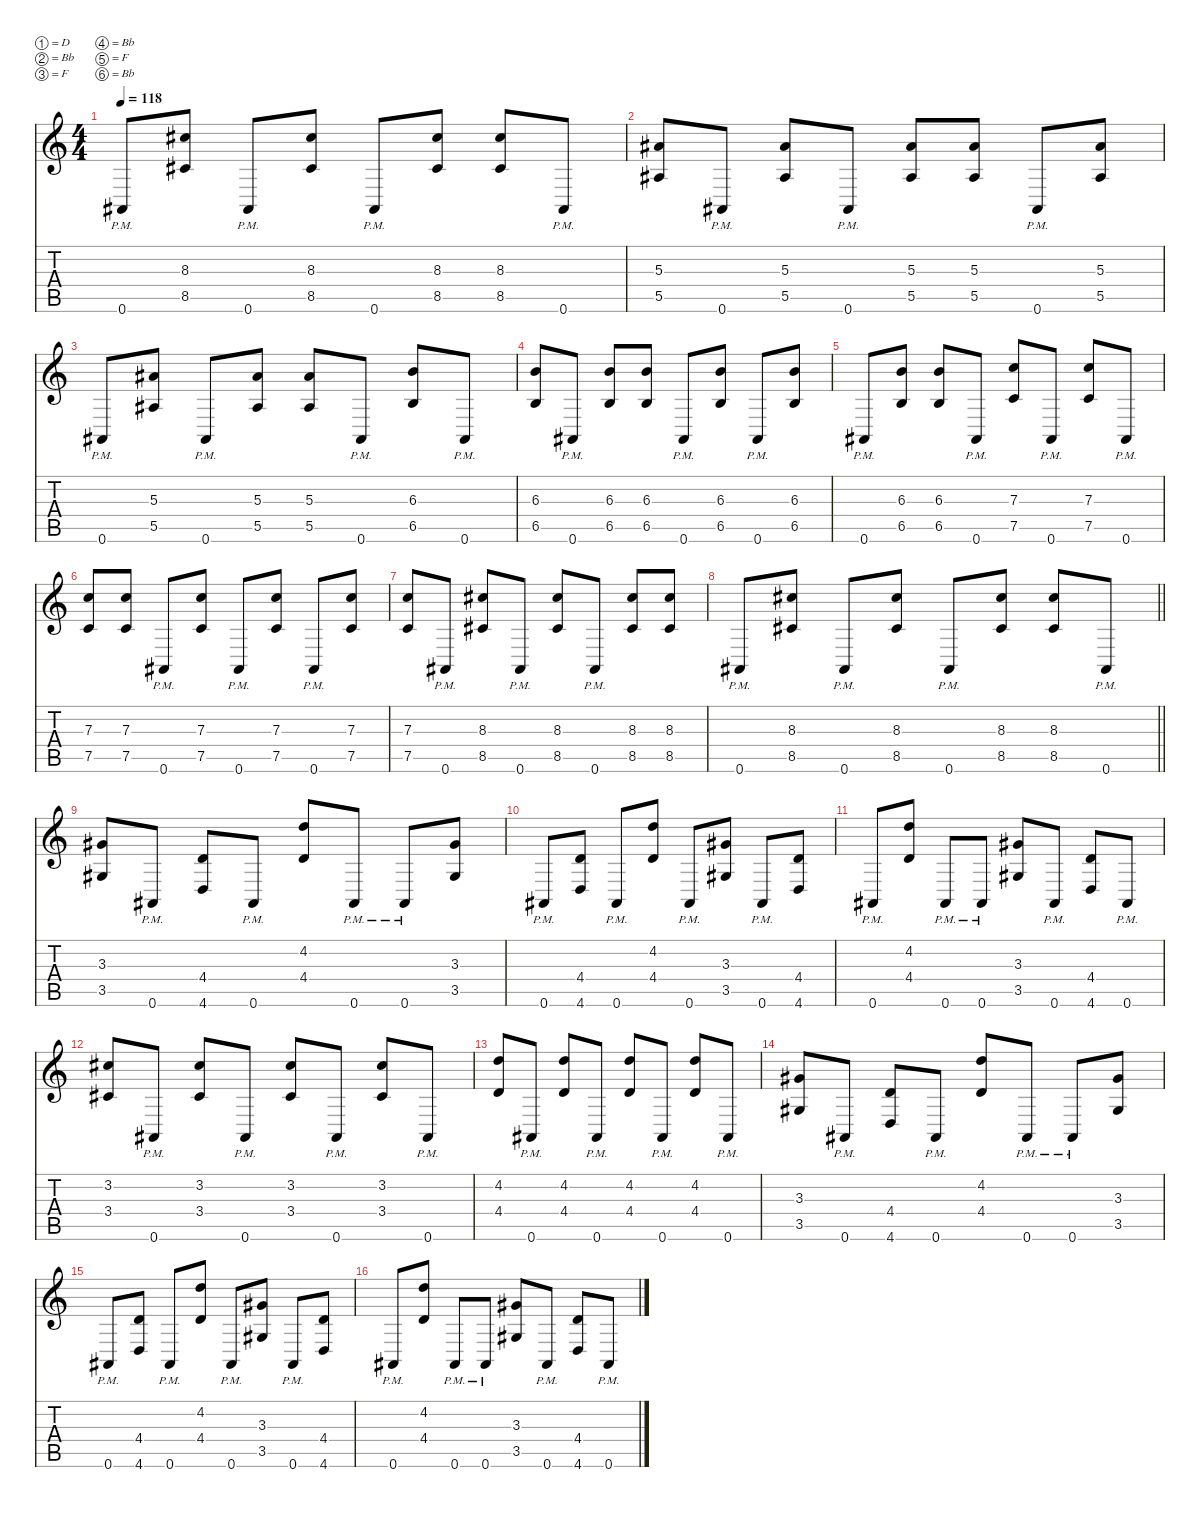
\defaultSystemsLayout 4
\hideDynamics
\bracketExtendMode nobrackets
\singleTrackTrackNamePolicy hidden
\multiTrackTrackNamePolicy hidden
\firstSystemTrackNameMode fullname
\otherSystemsTrackNameOrientation horizontal
\track ("Guitar Distort." "od.guit.") {defaultSystemsLayout 8 instrument overdrivenguitar}
\staff {score tabs}
\tuning (D4 Bb3 F3 Bb2 F2 Bb1)
\ts (4 4)
\tempo 118
\clef g2
\ks c
0.6{pm acc #}.8{dy f beam Up} (8.3{acc #} 8.5{acc #}).8{beam Up} 0.6{pm acc #}.8{beam Up} (8.3{acc #} 8.5{acc #}).8{beam Up} 0.6{pm acc #}.8{beam Up} (8.3{acc #} 8.5{acc #}).8{beam Up} (8.3{acc #} 8.5{acc #}).8{beam Up} 0.6{pm acc #}.8{beam Up} |
(5.3{acc #} 5.5{acc #}).8{beam Up} 0.6{pm acc #}.8{beam Up} (5.3{acc #} 5.5{acc #}).8{beam Up} 0.6{pm acc #}.8{beam Up} (5.3{acc #} 5.5{acc #}).8{beam Up} (5.3{acc #} 5.5{acc #}).8{beam Up} 0.6{pm acc #}.8{beam Up} (5.3{acc #} 5.5{acc #}).8{beam Up} |
0.6{pm acc #}.8{beam Up} (5.3{acc #} 5.5{acc #}).8{beam Up} 0.6{pm acc #}.8{beam Up} (5.3{acc #} 5.5{acc #}).8{beam Up} (5.3{acc #} 5.5{acc #}).8{beam Up} 0.6{pm acc #}.8{beam Up} (6.3 6.5).8{beam Up} 0.6{pm acc #}.8{beam Up} |
(6.3 6.5).8{beam Up} 0.6{pm acc #}.8{beam Up} (6.3 6.5).8{beam Up} (6.3 6.5).8{beam Up} 0.6{pm acc #}.8{beam Up} (6.3 6.5).8{beam Up} 0.6{pm acc #}.8{beam Up} (6.3 6.5).8{beam Up} |
0.6{pm acc #}.8{beam Up} (6.3 6.5).8{beam Up} (6.3 6.5).8{beam Up} 0.6{pm acc #}.8{beam Up} (7.3 7.5).8{beam Up} 0.6{pm acc #}.8{beam Up} (7.3 7.5).8{beam Up} 0.6{pm acc #}.8{beam Up} |
(7.3 7.5).8{beam Up} (7.3 7.5).8{beam Up} 0.6{pm acc #}.8{beam Up} (7.3 7.5).8{beam Up} 0.6{pm acc #}.8{beam Up} (7.3 7.5).8{beam Up} 0.6{pm acc #}.8{beam Up} (7.3 7.5).8{beam Up} |
(7.3 7.5).8{beam Up} 0.6{pm acc #}.8{beam Up} (8.3{acc #} 8.5{acc #}).8{beam Up} 0.6{pm acc #}.8{beam Up} (8.3{acc #} 8.5{acc #}).8{beam Up} 0.6{pm acc #}.8{beam Up} (8.3{acc #} 8.5{acc #}).8{beam Up} (8.3{acc #} 8.5{acc #}).8{beam Up} |
\barLineRight lightlight
0.6{pm acc #}.8{beam Up} (8.3{acc #} 8.5{acc #}).8{beam Up} 0.6{pm acc #}.8{beam Up} (8.3{acc #} 8.5{acc #}).8{beam Up} 0.6{pm acc #}.8{beam Up} (8.3{acc #} 8.5{acc #}).8{beam Up} (8.3{acc #} 8.5{acc #}).8{beam Up} 0.6{pm acc #}.8{beam Up} |
(3.3{acc #} 3.5{acc #}).8{beam Up} 0.6{pm acc #}.8{beam Up} (4.4 4.6).8{beam Up} 0.6{pm acc #}.8{beam Up} (4.2 4.4).8{beam Up} 0.6{pm acc #}.8{beam Up} 0.6{pm acc #}.8{beam Up} (3.3{acc #} 3.5{acc #}).8{beam Up} |
0.6{pm acc #}.8{beam Up} (4.4 4.6).8{beam Up} 0.6{pm acc #}.8{beam Up} (4.2 4.4).8{beam Up} 0.6{pm acc #}.8{beam Up} (3.3{acc #} 3.5{acc #}).8{beam Up} 0.6{pm acc #}.8{beam Up} (4.4 4.6).8{beam Up} |
0.6{pm acc #}.8{beam Up} (4.2 4.4).8{beam Up} 0.6{pm acc #}.8{beam Up} 0.6{pm acc #}.8{beam Up} (3.3{acc #} 3.5{acc #}).8{beam Up} 0.6{pm acc #}.8{beam Up} (4.4 4.6).8{beam Up} 0.6{pm acc #}.8{beam Up} |
(3.2{acc #} 3.4{acc #}).8{beam Up} 0.6{pm acc #}.8{beam Up} (3.2{acc #} 3.4{acc #}).8{beam Up} 0.6{pm acc #}.8{beam Up} (3.2{acc #} 3.4{acc #}).8{beam Up} 0.6{pm acc #}.8{beam Up} (3.2{acc #} 3.4{acc #}).8{beam Up} 0.6{pm acc #}.8{beam Up} |
(4.2 4.4).8{beam Up} 0.6{pm acc #}.8{beam Up} (4.2 4.4).8{beam Up} 0.6{pm acc #}.8{beam Up} (4.2 4.4).8{beam Up} 0.6{pm acc #}.8{beam Up} (4.2 4.4).8{beam Up} 0.6{pm acc #}.8{beam Up} |
(3.3{acc #} 3.5{acc #}).8{beam Up} 0.6{pm acc #}.8{beam Up} (4.4 4.6).8{beam Up} 0.6{pm acc #}.8{beam Up} (4.2 4.4).8{beam Up} 0.6{pm acc #}.8{beam Up} 0.6{pm acc #}.8{beam Up} (3.3{acc #} 3.5{acc #}).8{beam Up} |
0.6{pm acc #}.8{beam Up} (4.4 4.6).8{beam Up} 0.6{pm acc #}.8{beam Up} (4.2 4.4).8{beam Up} 0.6{pm acc #}.8{beam Up} (3.3{acc #} 3.5{acc #}).8{beam Up} 0.6{pm acc #}.8{beam Up} (4.4 4.6).8{beam Up} |
0.6{pm acc #}.8{beam Up} (4.2 4.4).8{beam Up} 0.6{pm acc #}.8{beam Up} 0.6{pm acc #}.8{beam Up} (3.3{acc #} 3.5{acc #}).8{beam Up} 0.6{pm acc #}.8{beam Up} (4.4 4.6).8{beam Up} 0.6{pm acc #}.8{beam Up}
